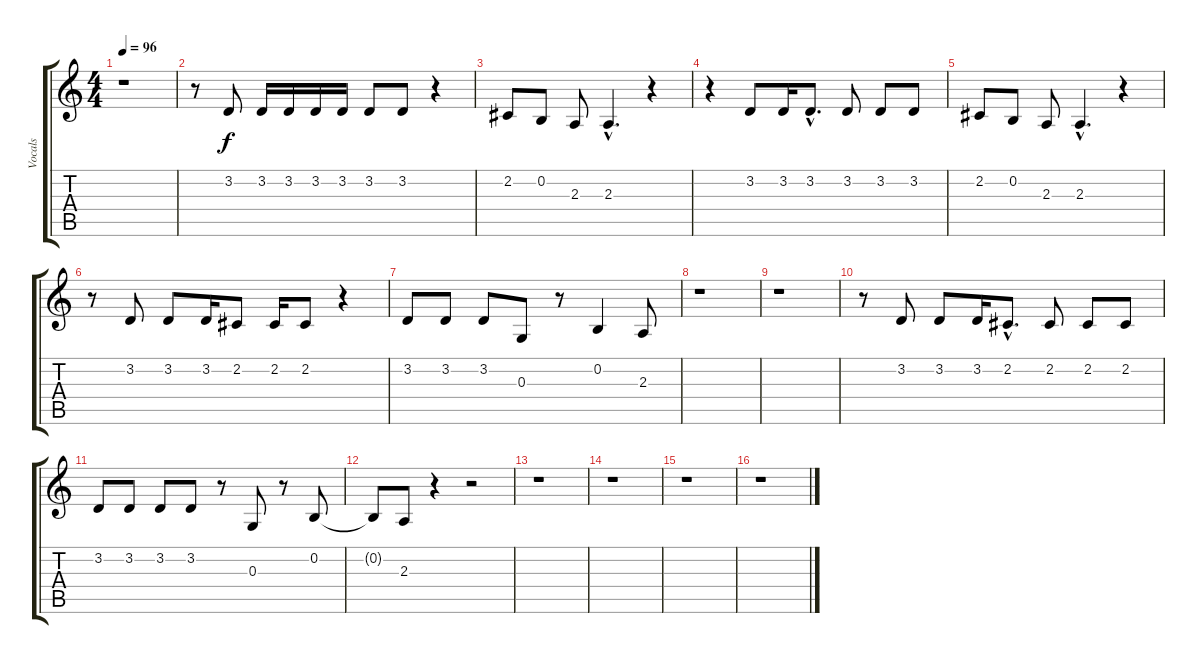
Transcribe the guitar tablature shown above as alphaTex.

\track ("Vocals" "Vocals") {instrument tenorsax}
\staff {score tabs}
\tuning (E4 B3 G3 D3 A2 E2) {hide}
\ts (4 4)
\tempo 96
\clef g2
\ks c
r.1{dy f} |
r.8 3.2.8 3.2.16 3.2.16 3.2.16 3.2.16 3.2.8 3.2.8 r.4 |
2.2.8 0.2.8 2.3.8 2.3{hac}.4{d} r.4 |
r.4 3.2.8 3.2.16 3.2{hac}.8{d} 3.2.8 3.2.8 3.2.8 |
2.2.8 0.2.8 2.3.8 2.3{hac}.4{d} r.4 |
r.8 3.2.8 3.2.8 3.2.16 2.2.8 2.2.16 2.2.8 r.4 |
3.2.8 3.2.8 3.2.8 0.3.8 r.8 0.2.4 2.3.8 |
r.1 |
r.1 |
r.8 3.2.8 3.2.8 3.2.16 2.2{hac}.8{d} 2.2.8 2.2.8 2.2.8 |
3.2.8 3.2.8 3.2.8 3.2.8 r.8 0.3.8 r.8 0.2.8 |
0.2{t}.8 2.3.8 r.4 r.2 |
r.1 |
r.1 |
r.1 |
r.1
